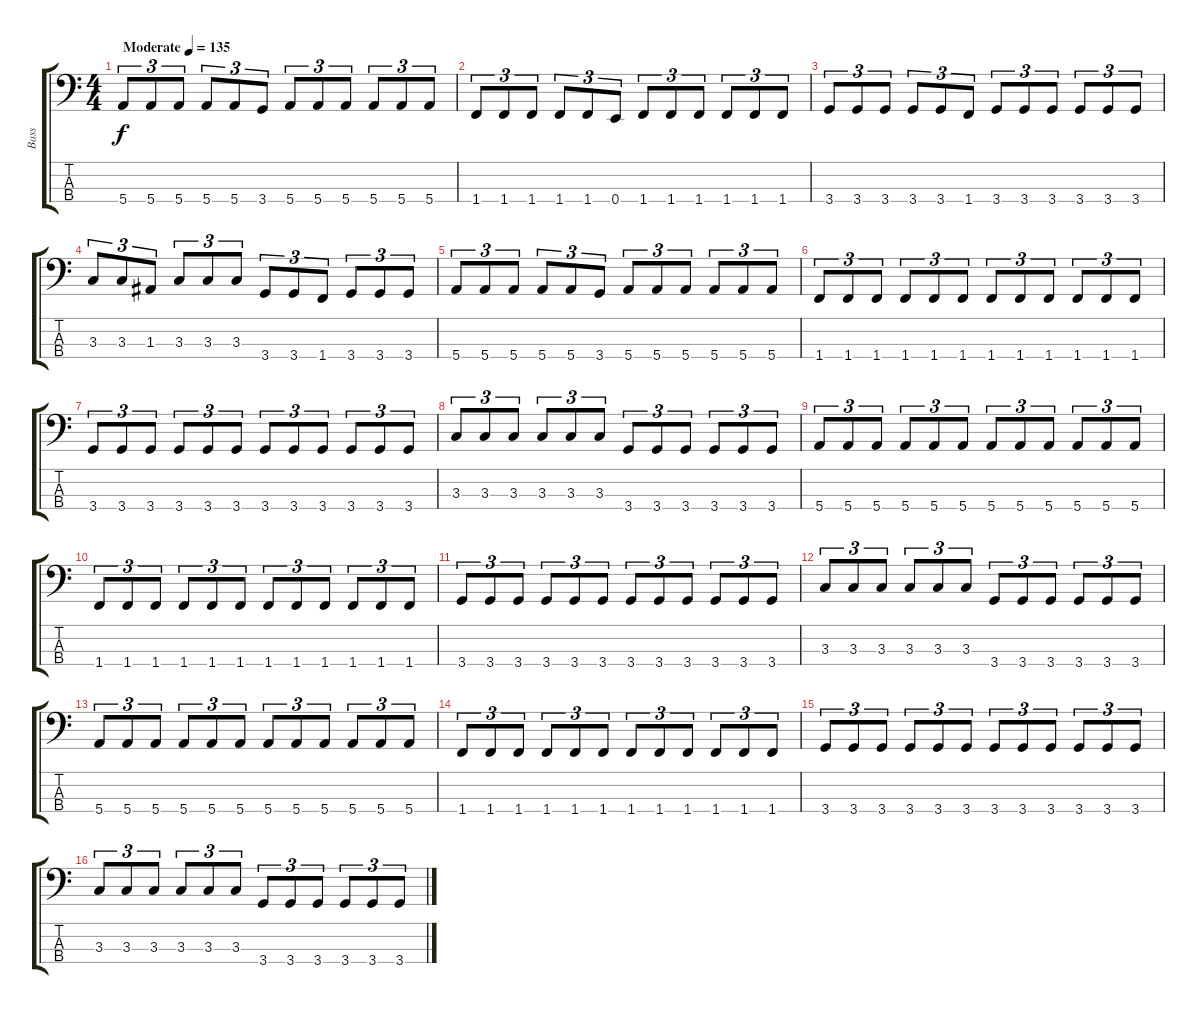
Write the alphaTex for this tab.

\track ("Bass" "Bass") {instrument synthbass1}
\staff {score tabs}
\tuning (G2 D2 A1 E1) {hide}
\ts (4 4)
\tempo (135 "Moderate")
\clef f4
\ks c
5.4.8{tu (3 2) dy f instrument synthbass1} 5.4.8{tu (3 2)} 5.4.8{tu (3 2)} 5.4.8{tu (3 2)} 5.4.8{tu (3 2)} 3.4.8{tu (3 2)} 5.4.8{tu (3 2)} 5.4.8{tu (3 2)} 5.4.8{tu (3 2)} 5.4.8{tu (3 2)} 5.4.8{tu (3 2)} 5.4.8{tu (3 2)} |
1.4.8{tu (3 2)} 1.4.8{tu (3 2)} 1.4.8{tu (3 2)} 1.4.8{tu (3 2)} 1.4.8{tu (3 2)} 0.4.8{tu (3 2)} 1.4.8{tu (3 2)} 1.4.8{tu (3 2)} 1.4.8{tu (3 2)} 1.4.8{tu (3 2)} 1.4.8{tu (3 2)} 1.4.8{tu (3 2)} |
3.4.8{tu (3 2)} 3.4.8{tu (3 2)} 3.4.8{tu (3 2)} 3.4.8{tu (3 2)} 3.4.8{tu (3 2)} 1.4.8{tu (3 2)} 3.4.8{tu (3 2)} 3.4.8{tu (3 2)} 3.4.8{tu (3 2)} 3.4.8{tu (3 2)} 3.4.8{tu (3 2)} 3.4.8{tu (3 2)} |
3.3.8{tu (3 2)} 3.3.8{tu (3 2)} 1.3.8{tu (3 2)} 3.3.8{tu (3 2)} 3.3.8{tu (3 2)} 3.3.8{tu (3 2)} 3.4.8{tu (3 2)} 3.4.8{tu (3 2)} 1.4.8{tu (3 2)} 3.4.8{tu (3 2)} 3.4.8{tu (3 2)} 3.4.8{tu (3 2)} |
5.4.8{tu (3 2)} 5.4.8{tu (3 2)} 5.4.8{tu (3 2)} 5.4.8{tu (3 2)} 5.4.8{tu (3 2)} 3.4.8{tu (3 2)} 5.4.8{tu (3 2)} 5.4.8{tu (3 2)} 5.4.8{tu (3 2)} 5.4.8{tu (3 2)} 5.4.8{tu (3 2)} 5.4.8{tu (3 2)} |
1.4.8{tu (3 2)} 1.4.8{tu (3 2)} 1.4.8{tu (3 2)} 1.4.8{tu (3 2)} 1.4.8{tu (3 2)} 1.4.8{tu (3 2)} 1.4.8{tu (3 2)} 1.4.8{tu (3 2)} 1.4.8{tu (3 2)} 1.4.8{tu (3 2)} 1.4.8{tu (3 2)} 1.4.8{tu (3 2)} |
3.4.8{tu (3 2)} 3.4.8{tu (3 2)} 3.4.8{tu (3 2)} 3.4.8{tu (3 2)} 3.4.8{tu (3 2)} 3.4.8{tu (3 2)} 3.4.8{tu (3 2)} 3.4.8{tu (3 2)} 3.4.8{tu (3 2)} 3.4.8{tu (3 2)} 3.4.8{tu (3 2)} 3.4.8{tu (3 2)} |
3.3.8{tu (3 2)} 3.3.8{tu (3 2)} 3.3.8{tu (3 2)} 3.3.8{tu (3 2)} 3.3.8{tu (3 2)} 3.3.8{tu (3 2)} 3.4.8{tu (3 2)} 3.4.8{tu (3 2)} 3.4.8{tu (3 2)} 3.4.8{tu (3 2)} 3.4.8{tu (3 2)} 3.4.8{tu (3 2)} |
5.4.8{tu (3 2)} 5.4.8{tu (3 2)} 5.4.8{tu (3 2)} 5.4.8{tu (3 2)} 5.4.8{tu (3 2)} 5.4.8{tu (3 2)} 5.4.8{tu (3 2)} 5.4.8{tu (3 2)} 5.4.8{tu (3 2)} 5.4.8{tu (3 2)} 5.4.8{tu (3 2)} 5.4.8{tu (3 2)} |
1.4.8{tu (3 2)} 1.4.8{tu (3 2)} 1.4.8{tu (3 2)} 1.4.8{tu (3 2)} 1.4.8{tu (3 2)} 1.4.8{tu (3 2)} 1.4.8{tu (3 2)} 1.4.8{tu (3 2)} 1.4.8{tu (3 2)} 1.4.8{tu (3 2)} 1.4.8{tu (3 2)} 1.4.8{tu (3 2)} |
3.4.8{tu (3 2)} 3.4.8{tu (3 2)} 3.4.8{tu (3 2)} 3.4.8{tu (3 2)} 3.4.8{tu (3 2)} 3.4.8{tu (3 2)} 3.4.8{tu (3 2)} 3.4.8{tu (3 2)} 3.4.8{tu (3 2)} 3.4.8{tu (3 2)} 3.4.8{tu (3 2)} 3.4.8{tu (3 2)} |
3.3.8{tu (3 2)} 3.3.8{tu (3 2)} 3.3.8{tu (3 2)} 3.3.8{tu (3 2)} 3.3.8{tu (3 2)} 3.3.8{tu (3 2)} 3.4.8{tu (3 2)} 3.4.8{tu (3 2)} 3.4.8{tu (3 2)} 3.4.8{tu (3 2)} 3.4.8{tu (3 2)} 3.4.8{tu (3 2)} |
5.4.8{tu (3 2)} 5.4.8{tu (3 2)} 5.4.8{tu (3 2)} 5.4.8{tu (3 2)} 5.4.8{tu (3 2)} 5.4.8{tu (3 2)} 5.4.8{tu (3 2)} 5.4.8{tu (3 2)} 5.4.8{tu (3 2)} 5.4.8{tu (3 2)} 5.4.8{tu (3 2)} 5.4.8{tu (3 2)} |
1.4.8{tu (3 2)} 1.4.8{tu (3 2)} 1.4.8{tu (3 2)} 1.4.8{tu (3 2)} 1.4.8{tu (3 2)} 1.4.8{tu (3 2)} 1.4.8{tu (3 2)} 1.4.8{tu (3 2)} 1.4.8{tu (3 2)} 1.4.8{tu (3 2)} 1.4.8{tu (3 2)} 1.4.8{tu (3 2)} |
3.4.8{tu (3 2)} 3.4.8{tu (3 2)} 3.4.8{tu (3 2)} 3.4.8{tu (3 2)} 3.4.8{tu (3 2)} 3.4.8{tu (3 2)} 3.4.8{tu (3 2)} 3.4.8{tu (3 2)} 3.4.8{tu (3 2)} 3.4.8{tu (3 2)} 3.4.8{tu (3 2)} 3.4.8{tu (3 2)} |
3.3.8{tu (3 2)} 3.3.8{tu (3 2)} 3.3.8{tu (3 2)} 3.3.8{tu (3 2)} 3.3.8{tu (3 2)} 3.3.8{tu (3 2)} 3.4.8{tu (3 2)} 3.4.8{tu (3 2)} 3.4.8{tu (3 2)} 3.4.8{tu (3 2)} 3.4.8{tu (3 2)} 3.4.8{tu (3 2)}
